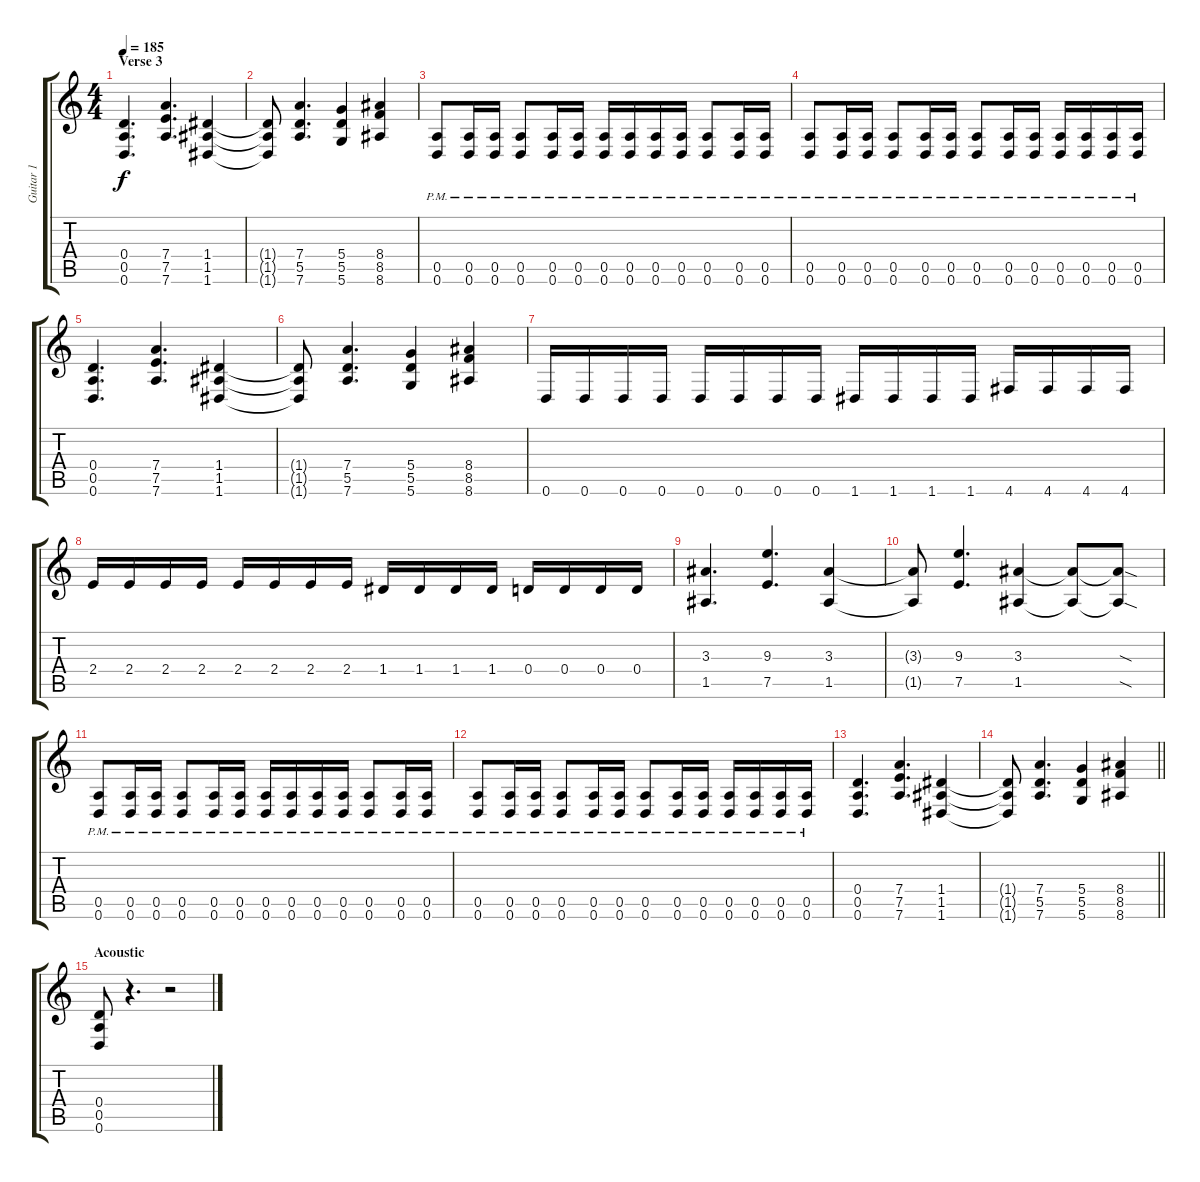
\track ("Guitar 1" "Guitar 1") {instrument overdrivenguitar}
\staff {score tabs}
\tuning (E4 B3 G3 D3 A2 D2) {hide}
\ts (4 4)
\section ("" "Verse 3")
\tempo 185
\clef g2
\ks c
(0.4 0.5 0.6).4{d dy f} (7.4 7.5 7.6).4{d} (1.4 1.5 1.6).4 |
(1.4{t} 1.5{t} 1.6{t}).8 (7.4 5.5 7.6).4{d} (5.4 5.5 5.6).4 (8.4 8.5 8.6).4 |
(0.5{pm} 0.6{pm}).8 (0.5{pm} 0.6{pm}).16 (0.5{pm} 0.6{pm}).16 (0.5{pm} 0.6{pm}).8 (0.5{pm} 0.6{pm}).16 (0.5{pm} 0.6{pm}).16 (0.5{pm} 0.6{pm}).16 (0.5{pm} 0.6{pm}).16 (0.5{pm} 0.6{pm}).16 (0.5{pm} 0.6{pm}).16 (0.5{pm} 0.6{pm}).8 (0.5{pm} 0.6{pm}).16 (0.5{pm} 0.6{pm}).16 |
(0.5{pm} 0.6{pm}).8 (0.5{pm} 0.6{pm}).16 (0.5{pm} 0.6{pm}).16 (0.5{pm} 0.6{pm}).8 (0.5{pm} 0.6{pm}).16 (0.5{pm} 0.6{pm}).16 (0.5{pm} 0.6{pm}).8 (0.5{pm} 0.6{pm}).16 (0.5{pm} 0.6{pm}).16 (0.5{pm} 0.6{pm}).16 (0.5{pm} 0.6{pm}).16 (0.5{pm} 0.6{pm}).16 (0.5{pm} 0.6{pm}).16 |
(0.4 0.5 0.6).4{d} (7.4 7.5 7.6).4{d} (1.4 1.5 1.6).4 |
(1.4{t} 1.5{t} 1.6{t}).8 (7.4 5.5 7.6).4{d} (5.4 5.5 5.6).4 (8.4 8.5 8.6).4 |
0.6.16 0.6.16 0.6.16 0.6.16 0.6.16 0.6.16 0.6.16 0.6.16 1.6.16 1.6.16 1.6.16 1.6.16 4.6.16 4.6.16 4.6.16 4.6.16 |
2.4.16 2.4.16 2.4.16 2.4.16 2.4.16 2.4.16 2.4.16 2.4.16 1.4.16 1.4.16 1.4.16 1.4.16 0.4.16 0.4.16 0.4.16 0.4.16 |
(3.3 1.5).4{d} (9.3 7.5).4{d} (3.3 1.5).4 |
(3.3{t} 1.5{t}).8 (9.3 7.5).4{d} (3.3 1.5).4 (3.3{t} 1.5{t}).8 (3.3{sod t} 1.5{sod t}).8 |
(0.5{pm} 0.6{pm}).8 (0.5{pm} 0.6{pm}).16 (0.5{pm} 0.6{pm}).16 (0.5{pm} 0.6{pm}).8 (0.5{pm} 0.6{pm}).16 (0.5{pm} 0.6{pm}).16 (0.5{pm} 0.6{pm}).16 (0.5{pm} 0.6{pm}).16 (0.5{pm} 0.6{pm}).16 (0.5{pm} 0.6{pm}).16 (0.5{pm} 0.6{pm}).8 (0.5{pm} 0.6{pm}).16 (0.5{pm} 0.6{pm}).16 |
(0.5{pm} 0.6{pm}).8 (0.5{pm} 0.6{pm}).16 (0.5{pm} 0.6{pm}).16 (0.5{pm} 0.6{pm}).8 (0.5{pm} 0.6{pm}).16 (0.5{pm} 0.6{pm}).16 (0.5{pm} 0.6{pm}).8 (0.5{pm} 0.6{pm}).16 (0.5{pm} 0.6{pm}).16 (0.5{pm} 0.6{pm}).16 (0.5{pm} 0.6{pm}).16 (0.5{pm} 0.6{pm}).16 (0.5{pm} 0.6{pm}).16 |
(0.4 0.5 0.6).4{d} (7.4 7.5 7.6).4{d} (1.4 1.5 1.6).4 |
\barLineRight lightlight
(1.4{t} 1.5{t} 1.6{t}).8 (7.4 5.5 7.6).4{d} (5.4 5.5 5.6).4 (8.4 8.5 8.6).4 |
\section ("" "Acoustic")
(0.4 0.5 0.6).8 r.4{d} r.2
